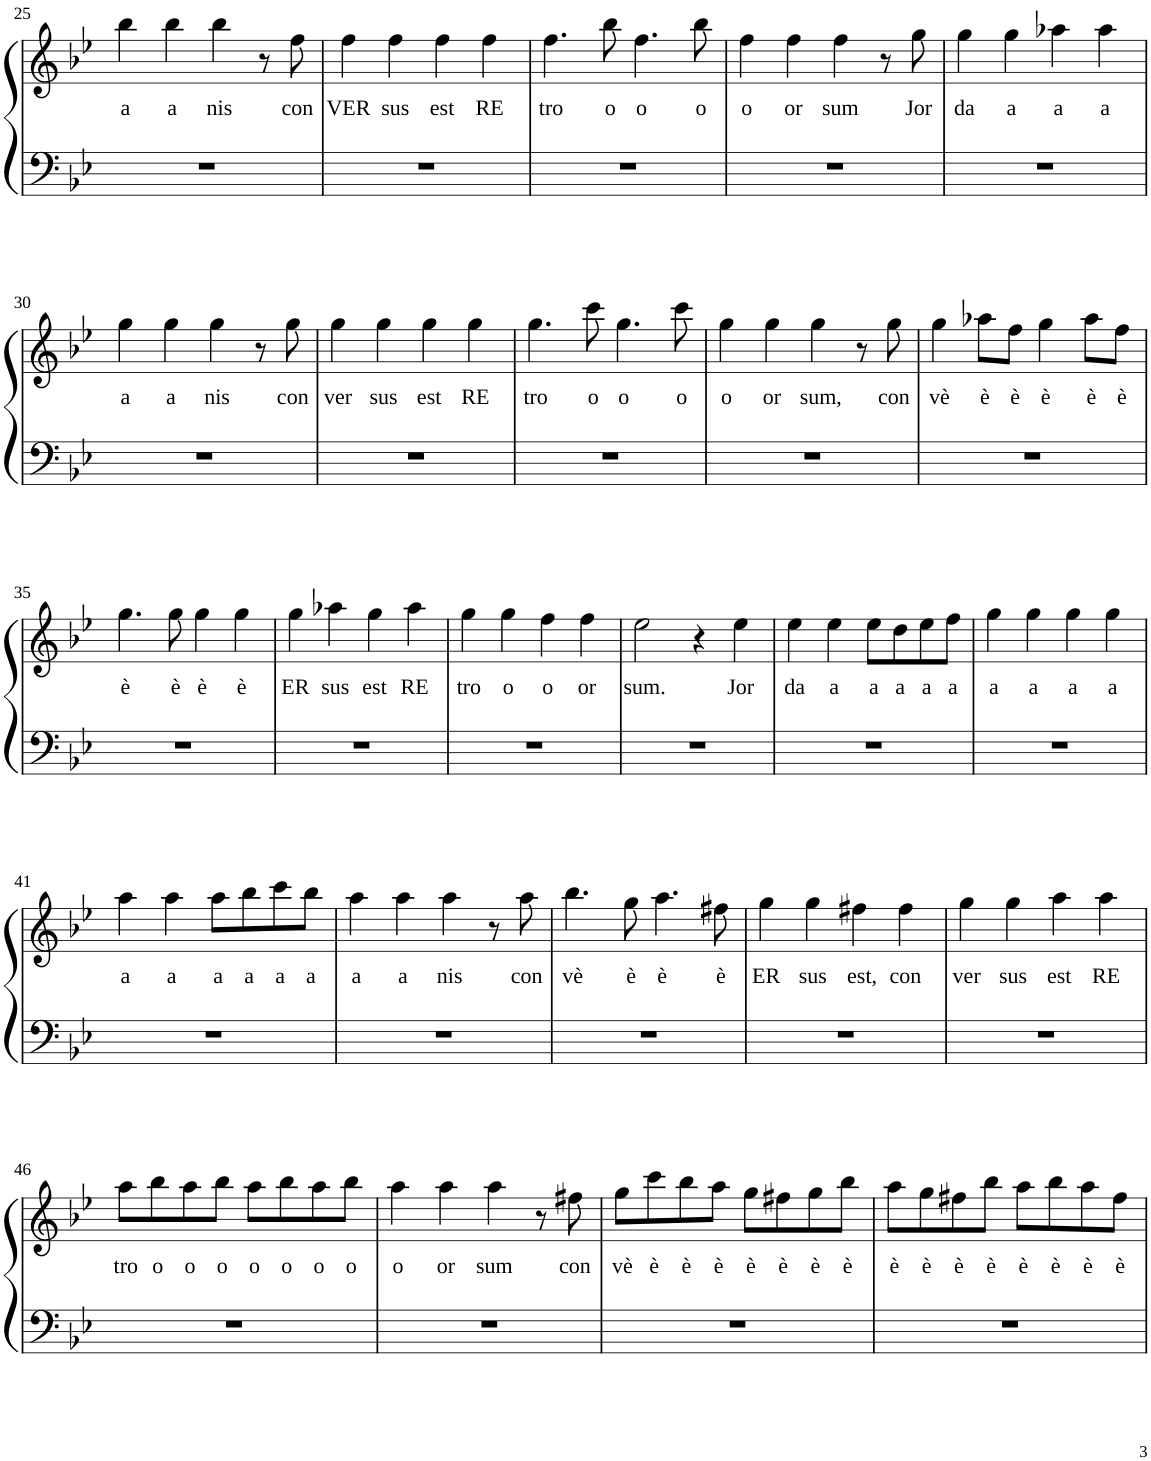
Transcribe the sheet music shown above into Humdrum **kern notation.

**kern	**kern	**text
*part1	*part1	*part1
*staff2	*staff1	*staff1
*I"Piano	*	*
*I'Pno	*	*
!!LO:PB:g=z
*clefF4	*clefG2	*
*k[b-e-]	*k[b-e-]	*
*B-:	*B-:	*
*M4/4	*M4/4	*
*met(c)	*met(c)	*
=25	=25	=25
!	!	!LO:LY:b
1r	4bb-\	a
!	!	!LO:LY:b
.	4bb-\	a
!	!	!LO:LY:b
.	4bb-\	nis
.	8r	.
!	!	!LO:LY:b
.	8ff\	con
=26	=26	=26
!	!	!LO:LY:b
1r	4ff\	VER
!	!	!LO:LY:b
.	4ff\	sus
!	!	!LO:LY:b
.	4ff\	est
!	!	!LO:LY:b
.	4ff\	RE
=27	=27	=27
!	!	!LO:LY:b
1r	4.ff\	tro
!	!	!LO:LY:b
.	8bb-\	o
!	!	!LO:LY:b
.	4.ff\	o
!	!	!LO:LY:b
.	8bb-\	o
=28	=28	=28
!	!	!LO:LY:b
1r	4ff\	o
!	!	!LO:LY:b
.	4ff\	or
!	!	!LO:LY:b
.	4ff\	sum
.	8r	.
!	!	!LO:LY:b
.	8gg\	Jor
=29	=29	=29
!	!	!LO:LY:b
1r	4gg\	da
!	!	!LO:LY:b
.	4gg\	a
!	!	!LO:LY:b
.	4aa-X\	a
!	!	!LO:LY:b
.	4aa-\	a
!!LO:LB:g=z
=30	=30	=30
!	!	!LO:LY:b
1r	4gg\	a
!	!	!LO:LY:b
.	4gg\	a
!	!	!LO:LY:b
.	4gg\	nis
.	8r	.
!	!	!LO:LY:b
.	8gg\	con
=31	=31	=31
!	!	!LO:LY:b
1r	4gg\	ver
!	!	!LO:LY:b
.	4gg\	sus
!	!	!LO:LY:b
.	4gg\	est
!	!	!LO:LY:b
.	4gg\	RE
=32	=32	=32
!	!	!LO:LY:b
1r	4.gg\	tro
!	!	!LO:LY:b
.	8ccc\	o
!	!	!LO:LY:b
.	4.gg\	o
!	!	!LO:LY:b
.	8ccc\	o
=33	=33	=33
!	!	!LO:LY:b
1r	4gg\	o
!	!	!LO:LY:b
.	4gg\	or
!	!	!LO:LY:b
.	4gg\	sum,
.	8r	.
!	!	!LO:LY:b
.	8gg\	con
=34	=34	=34
!	!	!LO:LY:b
1r	4gg\	vè
!	!	!LO:LY:b
.	8aa-X\L	è
!	!	!LO:LY:b
.	8ff\J	è
!	!	!LO:LY:b
.	4gg\	è
!	!	!LO:LY:b
.	8aa-\L	è
!	!	!LO:LY:b
.	8ff\J	è
!!LO:LB:g=z
=35	=35	=35
!	!	!LO:LY:b
1r	4.gg\	è
!	!	!LO:LY:b
.	8gg\	è
!	!	!LO:LY:b
.	4gg\	è
!	!	!LO:LY:b
.	4gg\	è
=36	=36	=36
!	!	!LO:LY:b
1r	4gg\	ER
!	!	!LO:LY:b
.	4aa-X\	sus
!	!	!LO:LY:b
.	4gg\	est
!	!	!LO:LY:b
.	4aa-\	RE
=37	=37	=37
!	!	!LO:LY:b
1r	4gg\	tro
!	!	!LO:LY:b
.	4gg\	o
!	!	!LO:LY:b
.	4ff\	o
!	!	!LO:LY:b
.	4ff\	or
=38	=38	=38
!	!	!LO:LY:b
1r	2ee-\	sum.
.	4r	.
!	!	!LO:LY:b
.	4ee-\	Jor
=39	=39	=39
!	!	!LO:LY:b
1r	4ee-\	da
!	!	!LO:LY:b
.	4ee-\	a
!	!	!LO:LY:b
.	8ee-\L	a
!	!	!LO:LY:b
.	8dd\	a
!	!	!LO:LY:b
.	8ee-\	a
!	!	!LO:LY:b
.	8ff\J	a
=40	=40	=40
!	!	!LO:LY:b
1r	4gg\	a
!	!	!LO:LY:b
.	4gg\	a
!	!	!LO:LY:b
.	4gg\	a
!	!	!LO:LY:b
.	4gg\	a
!!LO:LB:g=z
=41	=41	=41
!	!	!LO:LY:b
1r	4aa\	a
!	!	!LO:LY:b
.	4aa\	a
!	!	!LO:LY:b
.	8aa\L	a
!	!	!LO:LY:b
.	8bb-\	a
!	!	!LO:LY:b
.	8ccc\	a
!	!	!LO:LY:b
.	8bb-\J	a
=42	=42	=42
!	!	!LO:LY:b
1r	4aa\	a
!	!	!LO:LY:b
.	4aa\	a
!	!	!LO:LY:b
.	4aa\	nis
.	8r	.
!	!	!LO:LY:b
.	8aa\	con
=43	=43	=43
!	!	!LO:LY:b
1r	4.bb-\	vè
!	!	!LO:LY:b
.	8gg\	è
!	!	!LO:LY:b
.	4.aa\	è
!	!	!LO:LY:b
.	8ff#X\	è
=44	=44	=44
!	!	!LO:LY:b
1r	4gg\	ER
!	!	!LO:LY:b
.	4gg\	sus
!	!	!LO:LY:b
.	4ff#X\	est,
!	!	!LO:LY:b
.	4ff#\	con
=45	=45	=45
!	!	!LO:LY:b
1r	4gg\	ver
!	!	!LO:LY:b
.	4gg\	sus
!	!	!LO:LY:b
.	4aa\	est
!	!	!LO:LY:b
.	4aa\	RE
!!LO:LB:g=z
=46	=46	=46
!	!	!LO:LY:b
1r	8aa\L	tro
!	!	!LO:LY:b
.	8bb-\	o
!	!	!LO:LY:b
.	8aa\	o
!	!	!LO:LY:b
.	8bb-\J	o
!	!	!LO:LY:b
.	8aa\L	o
!	!	!LO:LY:b
.	8bb-\	o
!	!	!LO:LY:b
.	8aa\	o
!	!	!LO:LY:b
.	8bb-\J	o
=47	=47	=47
!	!	!LO:LY:b
1r	4aa\	o
!	!	!LO:LY:b
.	4aa\	or
!	!	!LO:LY:b
.	4aa\	sum
.	8r	.
!	!	!LO:LY:b
.	8ff#X\	con
=48	=48	=48
!	!	!LO:LY:b
1r	8gg\L	vè
!	!	!LO:LY:b
.	8ccc\	è
!	!	!LO:LY:b
.	8bb-\	è
!	!	!LO:LY:b
.	8aa\J	è
!	!	!LO:LY:b
.	8gg\L	è
!	!	!LO:LY:b
.	8ff#X\	è
!	!	!LO:LY:b
.	8gg\	è
!	!	!LO:LY:b
.	8bb-\J	è
=49	=49	=49
!	!	!LO:LY:b
1r	8aa\L	è
!	!	!LO:LY:b
.	8gg\	è
!	!	!LO:LY:b
.	8ff#X\	è
!	!	!LO:LY:b
.	8bb-\J	è
!	!	!LO:LY:b
.	8aa\L	è
!	!	!LO:LY:b
.	8bb-\	è
!	!	!LO:LY:b
.	8aa\	è
!	!	!LO:LY:b
.	8ff#\J	è
=	=	=
*-	*-	*-
